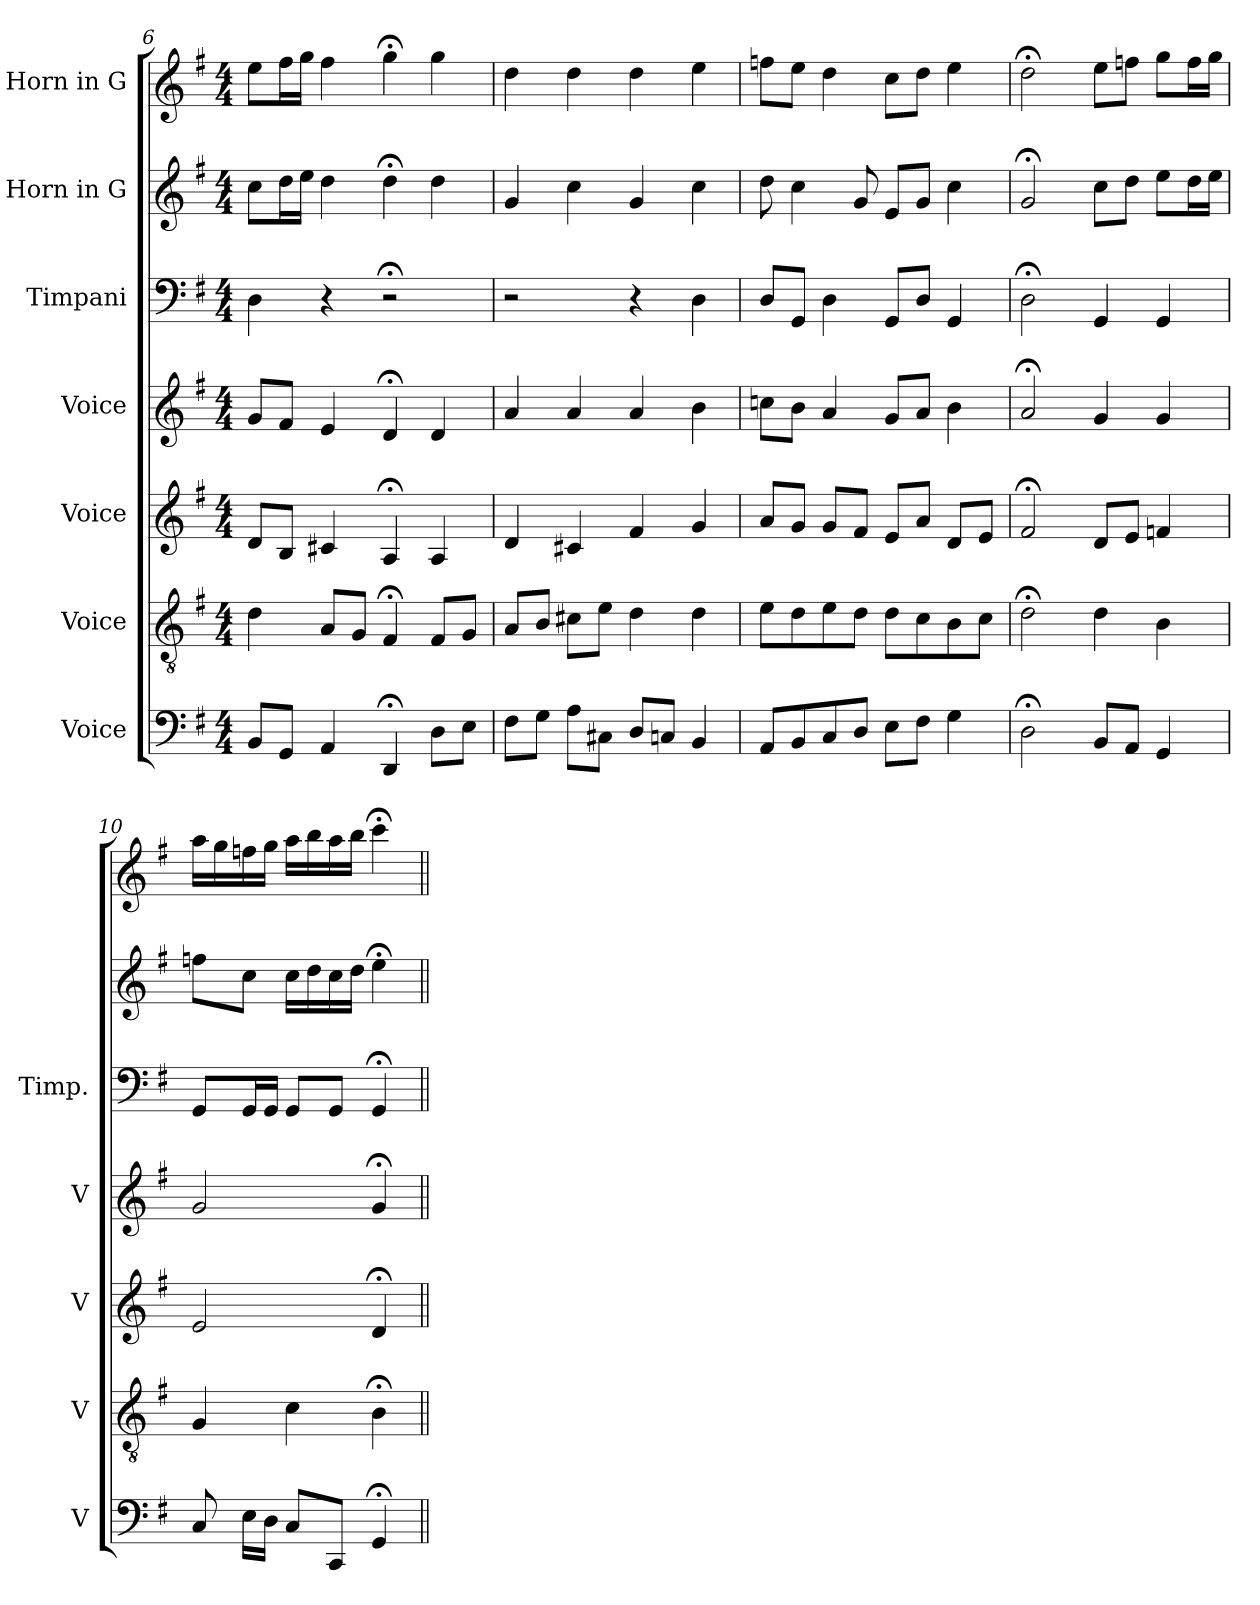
**kern	**kern	**kern	**kern	**kern	**kern	**kern
*part7	*part6	*part5	*part4	*part3	*part2	*part1
*staff7	*staff6	*staff5	*staff4	*staff3	*staff2	*staff1
*I"Voice	*I"Voice	*I"Voice	*I"Voice	*I"Timpani	*I"Horn in G	*I"Horn in G
*I'V	*I'V	*I'V	*I'V	*I'Timp.	*	*
!!LO:PB:g=z
*clefF4	*clefGv2	*clefG2	*clefG2	*clefF4	*clefG2	*clefG2
*	*	*	*	*	*ITrd3c5	*ITrd3c5
*k[f#]	*k[f#]	*k[f#]	*k[f#]	*k[f#]	*k[f#c#]	*k[f#c#]
*M4/4	*M4/4	*M4/4	*M4/4	*M4/4	*M4/4	*M4/4
=6	=6	=6	=6	=6	=6	=6
8BB/L	4d\	8d/L	8g/L	4D\	8g\L	8b\L
8GG/J	.	8B/J	8f#/J	.	16a\L	16cc#\L
.	.	.	.	.	16b\JJ	16dd\JJ
4AA/	8A/L	4c#X/	4e/	4r	4a\	4cc#\
.	8G/J	.	.	.	.	.
4DD;</	4F#;</	4A;</	4d;</	2r;<	4a;<\	4dd;<\
8D\L	8F#/L	4A/	4d/	.	4a\	4dd\
8E\J	8G/J	.	.	.	.	.
=7	=7	=7	=7	=7	=7	=7
8F#\L	8A/L	4d/	4a/	2r	4d/	4a\
8G\J	8B/J	.	.	.	.	.
8A\L	8c#X\L	4c#X/	4a/	.	4g\	4a\
8C#X\J	8e\J	.	.	.	.	.
8D/L	4d\	4f#/	4a/	4r	4d/	4a\
8Cn/J	.	.	.	.	.	.
4BB/	4d\	4g/	4b\	4D\	4g\	4b\
=8	=8	=8	=8	=8	=8	=8
8AA/L	8e\L	8a/L	8ccn\L	8D/L	8a\	8ccn\L
8BB/	8d\	8g/J	8b\J	8GG/J	4g\	8b\J
8C/	8e\	8g/L	4a/	4D\	.	4a\
8D/J	8d\J	8f#/J	.	.	8d/	.
8E\L	8d\L	8e/L	8g/L	8GG/L	8B/L	8g\L
8F#\J	8c\	8a/J	8a/J	8D/J	8d/J	8a\J
4G\	8B\	8d/L	4b\	4GG/	4g\	4b\
.	8c\J	8e/J	.	.	.	.
=9	=9	=9	=9	=9	=9	=9
2D;<\	2d;<\	2f#;</	2a;</	2D;<\	2d;</	2a;<\
8BB/L	4d\	8d/L	4g/	4GG/	8g\L	8b\L
8AA/J	.	8e/J	.	.	8a\J	8ccn\J
4GG/	4B\	4fn/	4g/	4GG/	8b\L	8dd\L
.	.	.	.	.	16a\L	16cc\L
.	.	.	.	.	16b\JJ	16dd\JJ
!!LO:PB:g=z
=10	=10	=10	=10	=10	=10	=10
8C/	4G/	2e/	2g/	8GG/L	8ccn\L	16ee\LL
.	.	.	.	.	.	16dd\
16E\LL	.	.	.	16GG/L	8g\J	16ccn\
16D\JJ	.	.	.	16GG/JJ	.	16dd\JJ
8C/L	4c\	.	.	8GG/L	16g\LL	16ee\LL
.	.	.	.	.	16a\	16ff#\
8CC/J	.	.	.	8GG/J	16g\	16ee\
.	.	.	.	.	16a\JJ	16ff#\JJ
4GG;</	4B;<\	4d;</	4g;</	4GG;</	4b;<\	4gg;<\
=||	=||	=||	=||	=||	=||	=||
*-	*-	*-	*-	*-	*-	*-
